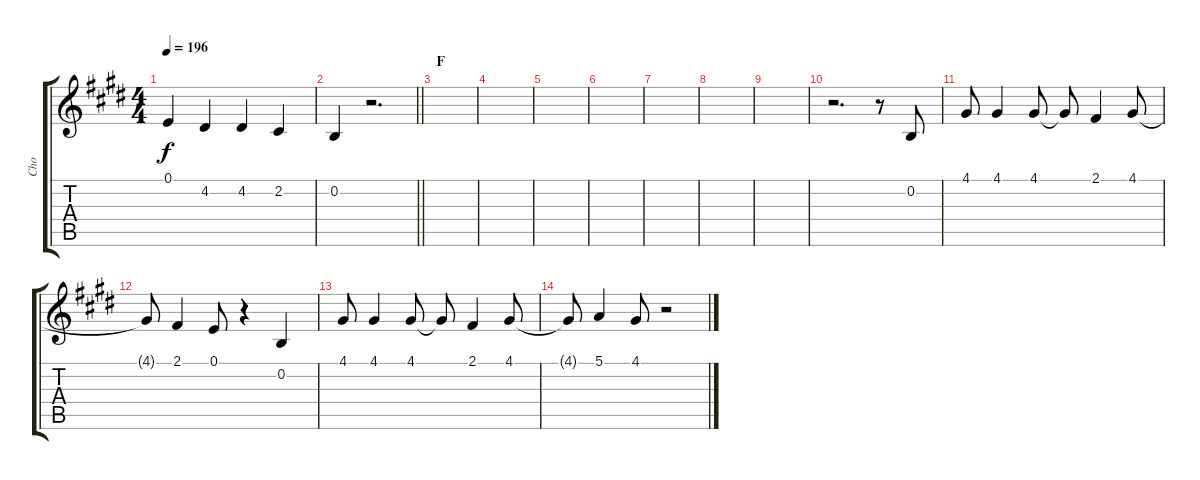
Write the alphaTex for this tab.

\track ("Cho" "Cho") {instrument flute}
\staff {score tabs}
\tuning (E4 B3 G3 D3 A2 E2) {hide}
\ts (4 4)
\tempo 196
\clef g2
\ks e
0.1.4{dy f} 4.2.4 4.2.4 2.2.4 |
\barLineRight lightlight
0.2.4 r.2{d} |
\section ("" "F")
|
|
|
|
|
|
|
r.2{d} r.8 0.2.8 |
4.1.8 4.1.4 4.1.8 4.1{t}.8 2.1.4 4.1.8 |
4.1{t}.8 2.1.4 0.1.8 r.4 0.2.4 |
4.1.8 4.1.4 4.1.8 4.1{t}.8 2.1.4 4.1.8 |
4.1{t}.8 5.1.4 4.1.8 r.2
